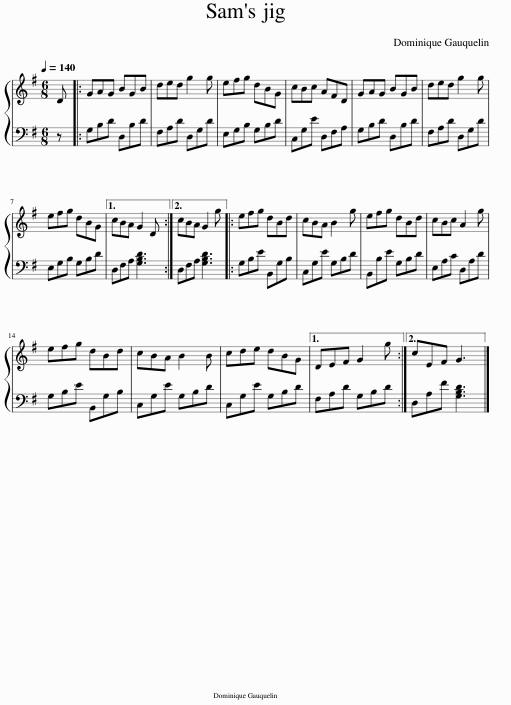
X:1
%%score { 1 | 2 }
L:1/8
Q:1/4=140
M:6/8
I:linebreak $
K:G
V:1 treble
V:2 bass
V:1
 D |: GAG BGB | ded g2 g | efg dBG | cBc AFD | %5
 GAG BGB | ded g2 g |$ efg dBG |1 cBA G2 D :|2 cBA G2 g |: %10
 efg dBd | cBA B2 g | efg dBd | cBc A2 g |$ efg dBd | %15
 cBA B2 B | cde dBG |1 DEF G2 g :|2 cEF G3 |] %19
V:2
 z |: G,B,D D,B,D | F,A,D D,G,D | E,G,B, G,B,D | C,G,E D,F,A, | %5
 G,B,D D,B,D | F,A,D D,G,D |$ E,G,B, G,B,D |1 D,F,A, [G,B,D]3 :|2 D,F,A, [G,B,D]3 |: %10
 G,B,E B,,G,B, | C,G,E G,B,D | B,,B,E G,B,D | E,A,C D,A,D |$ G,B,E B,,G,B, | %15
 C,G,E G,B,D | C,G,E G,B,D |1 F,A,D G,B,D :|2 D,A,F [G,B,D]3 |] %19
